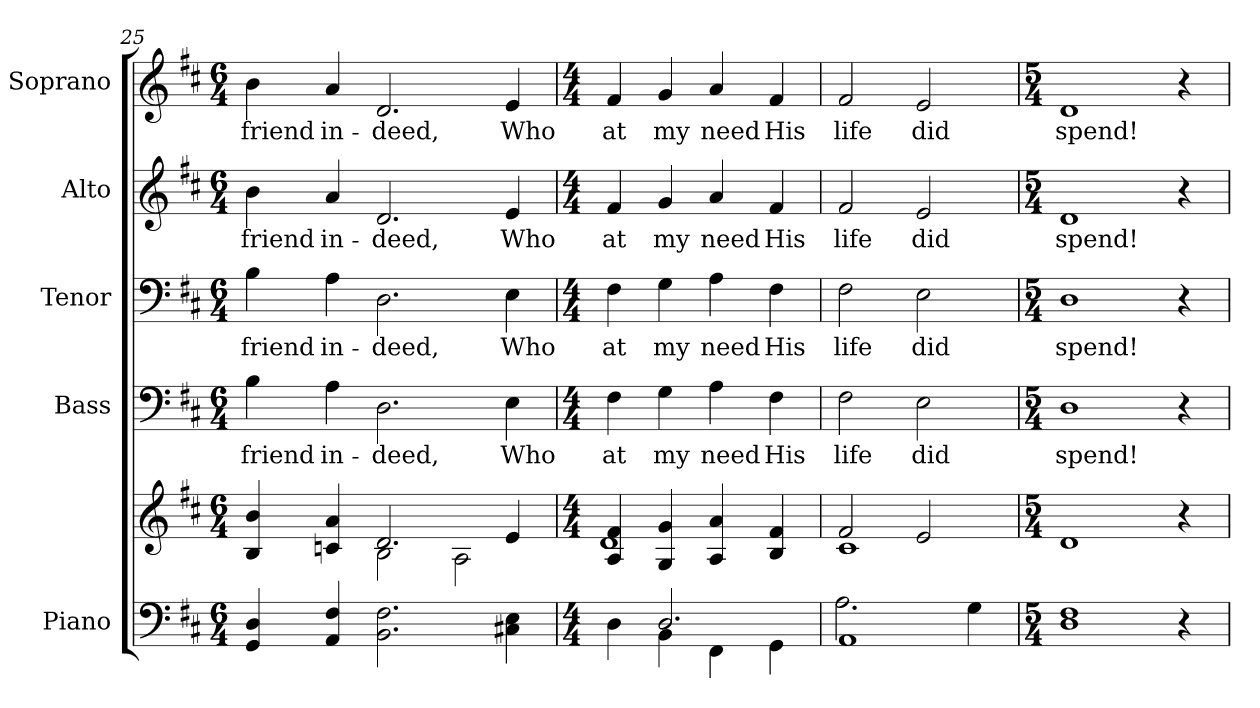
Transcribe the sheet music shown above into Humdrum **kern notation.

**kern	**kern	**kern	**text	**kern	**text	**kern	**text	**kern	**text
*part5	*part5	*part4	*part4	*part3	*part3	*part2	*part2	*part1	*part1
*staff6	*staff5	*staff4	*staff4	*staff3	*staff3	*staff2	*staff2	*staff1	*staff1
*I"Piano	*	*I"Bass	*	*I"Tenor	*	*I"Alto	*	*I"Soprano	*
*I'Pno.	*	*I'B.	*	*I'T.	*	*I'A.	*	*I'S.	*
!!LO:PB:g=z
*clefF4	*clefG2	*clefF4	*	*clefF4	*	*clefG2	*	*clefG2	*
*k[f#c#]	*k[f#c#]	*k[f#c#]	*	*k[f#c#]	*	*k[f#c#]	*	*k[f#c#]	*
*D:	*D:	*D:	*	*D:	*	*D:	*	*D:	*
*M6/4	*M6/4	*M6/4	*	*M6/4	*	*M6/4	*	*M6/4	*
=25	=25	=25	=25	=25	=25	=25	=25	=25	=25
*	*^	*	*	*	*	*	*	*	*
!	!	!	!	!LO:LY:b:color=#000000	!	!	!	!	!	!
!	!	!	!	!	!	!LO:LY:b:color=#000000	!	!	!	!
!	!	!	!	!	!	!	!	!LO:LY:b:color=#000000	!	!
!	!	!	!	!	!	!	!	!	!	!LO:LY:b:color=#000000
4GGi/ 4Di	4Bi/ 4bi	2ryy	4Bi\	friend	4Bi\	friend	4bi\	friend	4bi\	friend
!	!	!	!	!LO:LY:b:color=#000000	!	!	!	!	!	!
!	!	!	!	!	!	!LO:LY:b:color=#000000	!	!	!	!
!	!	!	!	!	!	!	!	!LO:LY:b:color=#000000	!	!
!	!	!	!	!	!	!	!	!	!	!LO:LY:b:color=#000000
4AAi/ 4F#i	4cni/ 4ai	.	4Ai\	in-	4Ai\	in-	4ai/	in-	4ai/	in-
!	!	!	!	!LO:LY:b:color=#000000	!	!	!	!	!	!
!	!	!	!	!	!	!LO:LY:b:color=#000000	!	!	!	!
!	!	!	!	!	!	!	!	!LO:LY:b:color=#000000	!	!
!	!	!	!	!	!	!	!	!	!	!LO:LY:b:color=#000000
2.BBi\ 2.F#i	2.di/	2Bi\	2.Di\	-deed,	2.Di\	-deed,	2.di/	-deed,	2.di/	-deed,
.	.	2Ai\	.	.	.	.	.	.	.	.
!	!	!	!	!LO:LY:b:color=#000000	!	!	!	!	!	!
!	!	!	!	!	!	!LO:LY:b:color=#000000	!	!	!	!
!	!	!	!	!	!	!	!	!LO:LY:b:color=#000000	!	!
!	!	!	!	!	!	!	!	!	!	!LO:LY:b:color=#000000
4C#Xi\ 4Ei	4ei/	.	4Ei\	Who	4Ei\	Who	4ei/	Who	4ei/	Who
=26	=26	=26	=26	=26	=26	=26	=26	=26	=26	=26
*M4/4	*M4/4	*	*M4/4	*	*M4/4	*	*M4/4	*	*M4/4	*
*^	*	*	*	*	*	*	*	*	*	*
!	!	!	!	!	!LO:LY:b:color=#000000	!	!	!	!	!	!
!	!	!	!	!	!	!	!LO:LY:b:color=#000000	!	!	!	!
!	!	!	!	!	!	!	!	!	!LO:LY:b:color=#000000	!	!
!	!	!	!	!	!	!	!	!	!	!	!LO:LY:b:color=#000000
4Di\	4ryy	4Ai/ 4f#i	1di	4F#i\	at	4F#i\	at	4f#i/	at	4f#i/	at
!	!	!	!	!	!LO:LY:b:color=#000000	!	!	!	!	!	!
!	!	!	!	!	!	!	!LO:LY:b:color=#000000	!	!	!	!
!	!	!	!	!	!	!	!	!	!LO:LY:b:color=#000000	!	!
!	!	!	!	!	!	!	!	!	!	!	!LO:LY:b:color=#000000
2.Di/	4BBi\	4Gi/ 4gi	.	4Gi\	my	4Gi\	my	4gi/	my	4gi/	my
!	!	!	!	!	!LO:LY:b:color=#000000	!	!	!	!	!	!
!	!	!	!	!	!	!	!LO:LY:b:color=#000000	!	!	!	!
!	!	!	!	!	!	!	!	!	!LO:LY:b:color=#000000	!	!
!	!	!	!	!	!	!	!	!	!	!	!LO:LY:b:color=#000000
.	4FF#i\	4Ai/ 4ai	.	4Ai\	need	4Ai\	need	4ai/	need	4ai/	need
!	!	!	!	!	!LO:LY:b:color=#000000	!	!	!	!	!	!
!	!	!	!	!	!	!	!LO:LY:b:color=#000000	!	!	!	!
!	!	!	!	!	!	!	!	!	!LO:LY:b:color=#000000	!	!
!	!	!	!	!	!	!	!	!	!	!	!LO:LY:b:color=#000000
.	4GGi\	4Bi/ 4f#i	.	4F#i\	His	4F#i\	His	4f#i/	His	4f#i/	His
=27	=27	=27	=27	=27	=27	=27	=27	=27	=27	=27	=27
!	!	!	!	!	!LO:LY:b:color=#000000	!	!	!	!	!	!
!	!	!	!	!	!	!	!LO:LY:b:color=#000000	!	!	!	!
!	!	!	!	!	!	!	!	!	!LO:LY:b:color=#000000	!	!
!	!	!	!	!	!	!	!	!	!	!	!LO:LY:b:color=#000000
1AAi	2.Ai\	2f#i/	1c#i	2F#i\	life	2F#i\	life	2f#i/	life	2f#i/	life
!	!	!	!	!	!LO:LY:b:color=#000000	!	!	!	!	!	!
!	!	!	!	!	!	!	!LO:LY:b:color=#000000	!	!	!	!
!	!	!	!	!	!	!	!	!	!LO:LY:b:color=#000000	!	!
!	!	!	!	!	!	!	!	!	!	!	!LO:LY:b:color=#000000
.	.	2ei/	.	2Ei\	did	2Ei\	did	2ei/	did	2ei/	did
.	4Gi\	.	.	.	.	.	.	.	.	.	.
*v	*v	*	*	*	*	*	*	*	*	*	*
*	*v	*v	*	*	*	*	*	*	*	*
!!LO:PB:g=z
=28	=28	=28	=28	=28	=28	=28	=28	=28	=28
*M5/4	*M5/4	*M5/4	*	*M5/4	*	*M5/4	*	*M5/4	*
*^	*	*	*	*	*	*	*	*	*
!	!	!	!	!LO:LY:b:color=#000000	!	!	!	!	!	!
*v	*v	*	*	*	*	*	*	*	*	*
*^	*	*	*	*	*	*	*	*	*
!	!	!	!	!	!	!LO:LY:b:color=#000000	!	!	!	!
*v	*v	*	*	*	*	*	*	*	*	*
*^	*	*	*	*	*	*	*	*	*
!	!	!	!	!	!	!	!	!LO:LY:b:color=#000000	!	!
*v	*v	*	*	*	*	*	*	*	*	*
*^	*	*	*	*	*	*	*	*	*
!	!	!	!	!	!	!	!	!	!	!LO:LY:b:color=#000000
*v	*v	*	*	*	*	*	*	*	*	*
1Di 1F#i	1di	1Di	spend!	1Di	spend!	1di	spend!	1di	spend!
4r	4r	4r	.	4r	.	4r	.	4r	.
=	=	=	=	=	=	=	=	=	=
*-	*-	*-	*-	*-	*-	*-	*-	*-	*-
